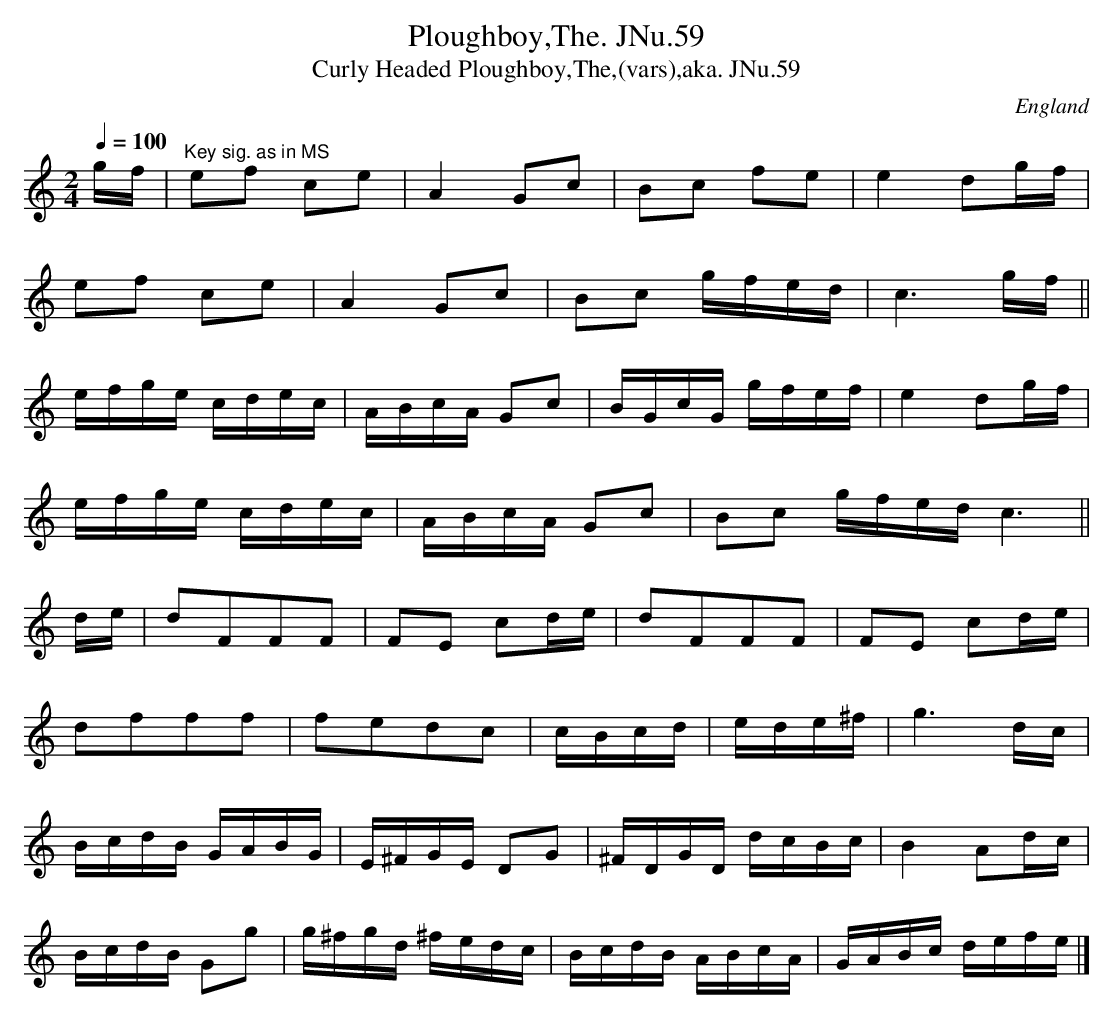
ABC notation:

X:1
T:Ploughboy,The. JNu.59
T:Curly Headed Ploughboy,The,(vars),aka. JNu.59
M:2/4
L:1/8
Q:1/4=100
O:England
notC:"Hart's 8th Set"
K:C major
g/f/|"Key sig. as in MS"ef ce|A2 Gc|Bc fe|e2 dg/f/|!
ef ce|A2 Gc|Bc g/f/e/d/|c3g/f/||!
e/f/g/e/ c/d/e/c/|A/B/c/A/ Gc|\
B/G/c/G/ g/f/e/f/|e2 dg/f/|!
e/f/g/e/ c/d/e/c/|A/B/c/A/ Gc|Bc g/f/e/d/ c3||!
d/e/|dFFF|FE cd/e/|dFFF|FE cd/e/|!
dfff|fedc|c/B/c/d/|e/d/e/^f/|g3d/c/|!
B/c/d/B/ G/A/B/G/|E/^F/G/E/ DG|\
^F/D/G/D/ d/c/B/c/|B2 Ad/c/|!
B/c/d/B/ Gg|g/^f/g/d/ ^f/e/d/c/|\
B/c/d/B/ A/B/c/A/|G/A/B/c/ d/e/f/e/|]
